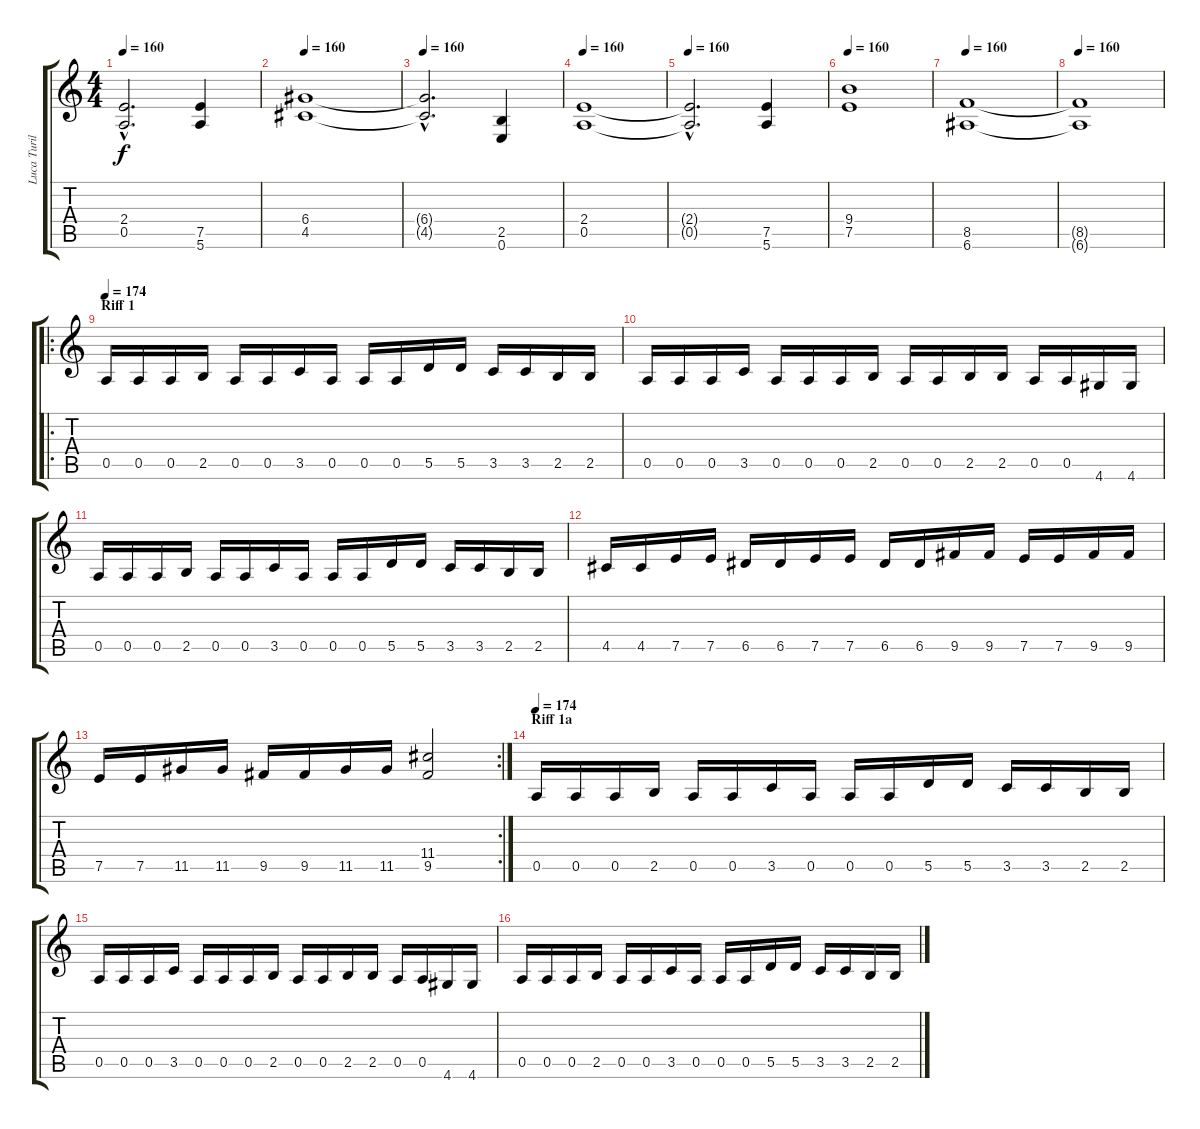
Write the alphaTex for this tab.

\track ("Luca Turilli (Gtr 2)" "Luca Turil") {instrument distortionguitar}
\staff {score tabs}
\tuning (E4 B3 G3 D3 A2 E2) {hide}
\ts (4 4)
\tempo 160
\clef g2
\ks c
(2.4{hac t} 0.5{hac t}).2{d dy f} (7.5 5.6).4 |
\tempo 160
(6.4 4.5).1 |
\tempo 160
(6.4{hac t} 4.5{hac t}).2{d} (2.5 0.6).4 |
\tempo 160
(2.4 0.5).1 |
\tempo 160
(2.4{hac t} 0.5{hac t}).2{d} (7.5 5.6).4 |
\tempo 160
(9.4 7.5).1 |
\tempo 160
(8.5 6.6).1 |
\tempo 160
(8.5{t} 6.6{t}).1 |
\ro
\section ("" "Riff 1")
\tempo 174
0.5.16 0.5.16 0.5.16 2.5.16 0.5.16 0.5.16 3.5.16 0.5.16 0.5.16 0.5.16 5.5.16 5.5.16 3.5.16 3.5.16 2.5.16 2.5.16 |
0.5.16 0.5.16 0.5.16 3.5.16 0.5.16 0.5.16 0.5.16 2.5.16 0.5.16 0.5.16 2.5.16 2.5.16 0.5.16 0.5.16 4.6.16 4.6.16 |
0.5.16 0.5.16 0.5.16 2.5.16 0.5.16 0.5.16 3.5.16 0.5.16 0.5.16 0.5.16 5.5.16 5.5.16 3.5.16 3.5.16 2.5.16 2.5.16 |
4.5.16 4.5.16 7.5.16 7.5.16 6.5.16 6.5.16 7.5.16 7.5.16 6.5.16 6.5.16 9.5.16 9.5.16 7.5.16 7.5.16 9.5.16 9.5.16 |
\rc 2
7.5.16 7.5.16 11.5.16 11.5.16 9.5.16 9.5.16 11.5.16 11.5.16 (11.4 9.5).2 |
\section ("" "Riff 1a")
\tempo 174
0.5.16 0.5.16 0.5.16 2.5.16 0.5.16 0.5.16 3.5.16 0.5.16 0.5.16 0.5.16 5.5.16 5.5.16 3.5.16 3.5.16 2.5.16 2.5.16 |
0.5.16 0.5.16 0.5.16 3.5.16 0.5.16 0.5.16 0.5.16 2.5.16 0.5.16 0.5.16 2.5.16 2.5.16 0.5.16 0.5.16 4.6.16 4.6.16 |
0.5.16 0.5.16 0.5.16 2.5.16 0.5.16 0.5.16 3.5.16 0.5.16 0.5.16 0.5.16 5.5.16 5.5.16 3.5.16 3.5.16 2.5.16 2.5.16
